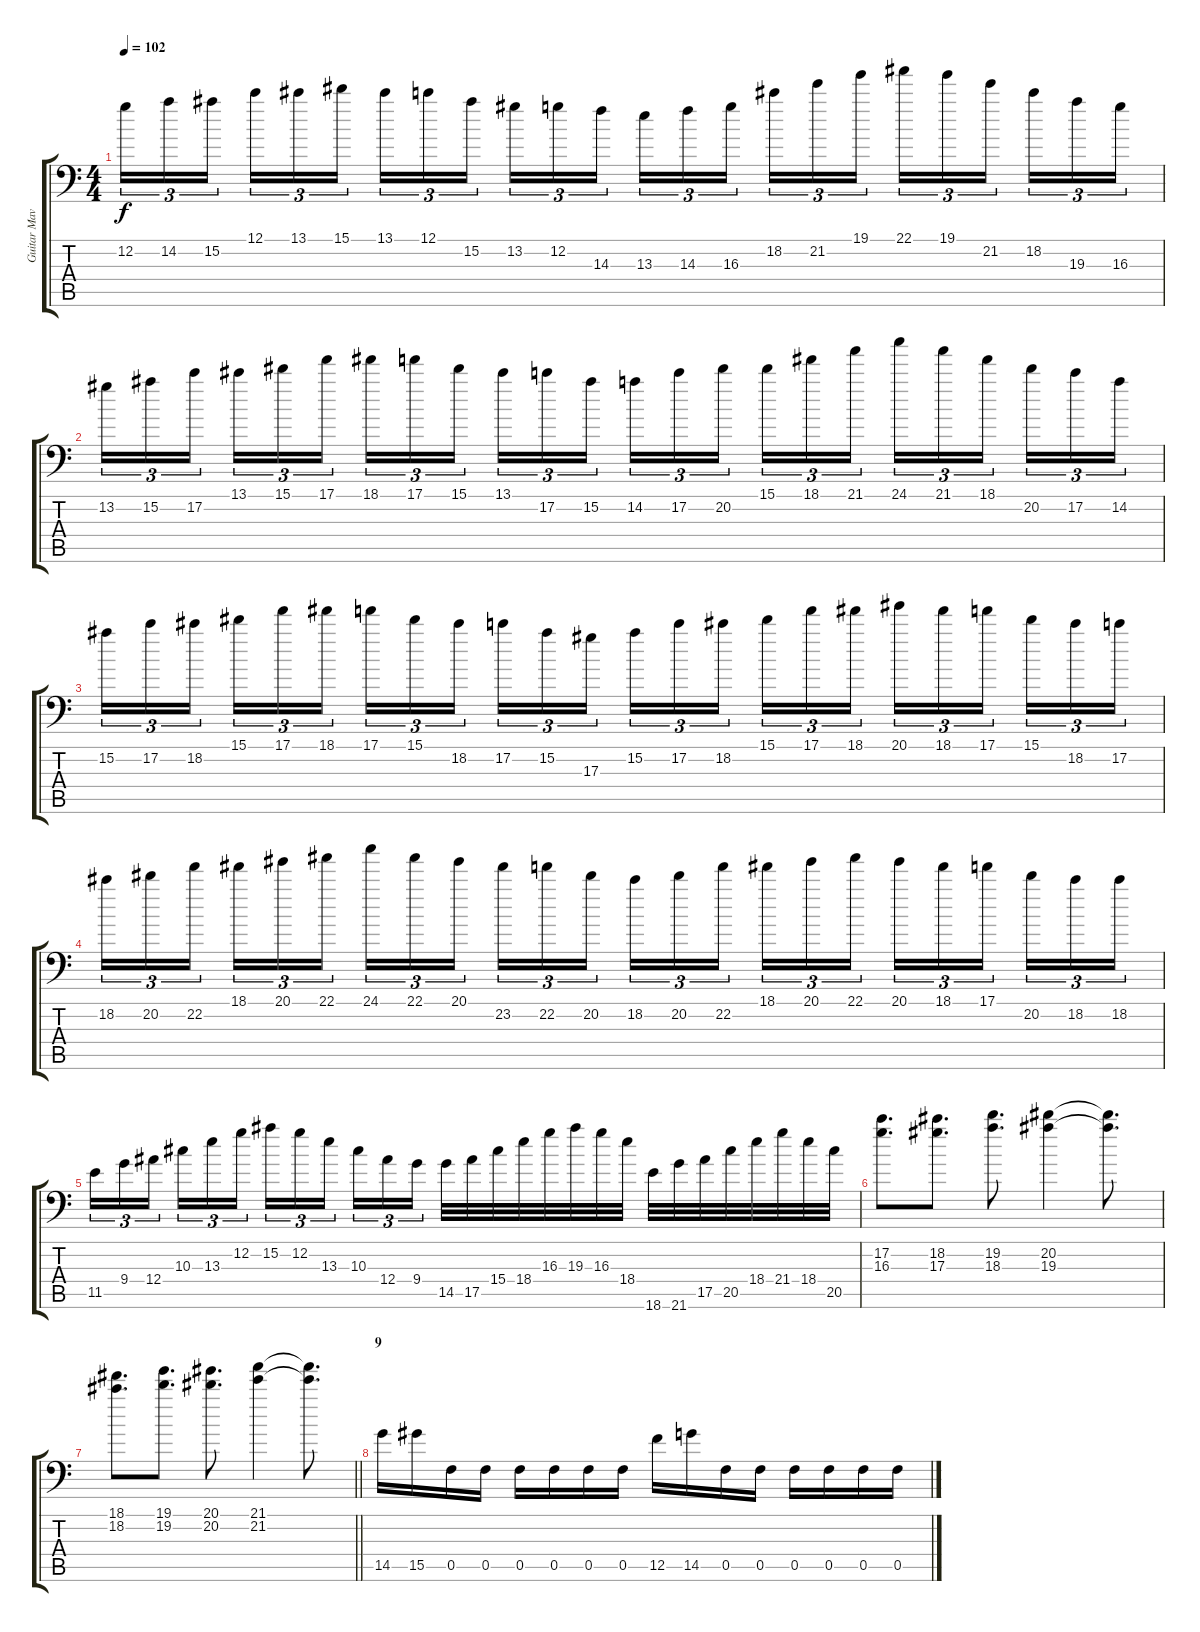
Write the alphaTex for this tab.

\track ("Guitar Mavrin" "Guitar Mav") {instrument distortionguitar}
\staff {score tabs}
\tuning (C4 G3 Eb3 Bb2 F2 Bb1) {hide}
\ts (4 4)
\tempo 102
\clef f4
\ks c
12.2.16{tu (3 2) dy f} 14.2.16{tu (3 2)} 15.2.16{tu (3 2) beam splitsecondary} 12.1.16{tu (3 2)} 13.1.16{tu (3 2)} 15.1.16{tu (3 2)} 13.1.16{tu (3 2)} 12.1.16{tu (3 2)} 15.2.16{tu (3 2) beam splitsecondary} 13.2.16{tu (3 2)} 12.2.16{tu (3 2)} 14.3.16{tu (3 2)} 13.3.16{tu (3 2)} 14.3.16{tu (3 2)} 16.3.16{tu (3 2) beam splitsecondary} 18.2.16{tu (3 2)} 21.2.16{tu (3 2)} 19.1.16{tu (3 2)} 22.1.16{tu (3 2)} 19.1.16{tu (3 2)} 21.2.16{tu (3 2) beam splitsecondary} 18.2.16{tu (3 2)} 19.3.16{tu (3 2)} 16.3.16{tu (3 2)} |
13.2.16{tu (3 2)} 15.2.16{tu (3 2)} 17.2.16{tu (3 2) beam splitsecondary} 13.1.16{tu (3 2)} 15.1.16{tu (3 2)} 17.1.16{tu (3 2)} 18.1.16{tu (3 2)} 17.1.16{tu (3 2)} 15.1.16{tu (3 2) beam splitsecondary} 13.1.16{tu (3 2)} 17.2.16{tu (3 2)} 15.2.16{tu (3 2)} 14.2.16{tu (3 2)} 17.2.16{tu (3 2)} 20.2.16{tu (3 2) beam splitsecondary} 15.1.16{tu (3 2)} 18.1.16{tu (3 2)} 21.1.16{tu (3 2)} 24.1.16{tu (3 2)} 21.1.16{tu (3 2)} 18.1.16{tu (3 2) beam splitsecondary} 20.2.16{tu (3 2)} 17.2.16{tu (3 2)} 14.2.16{tu (3 2)} |
15.2.16{tu (3 2)} 17.2.16{tu (3 2)} 18.2.16{tu (3 2) beam splitsecondary} 15.1.16{tu (3 2)} 17.1.16{tu (3 2)} 18.1.16{tu (3 2)} 17.1.16{tu (3 2)} 15.1.16{tu (3 2)} 18.2.16{tu (3 2) beam splitsecondary} 17.2.16{tu (3 2)} 15.2.16{tu (3 2)} 17.3.16{tu (3 2)} 15.2.16{tu (3 2)} 17.2.16{tu (3 2)} 18.2.16{tu (3 2) beam splitsecondary} 15.1.16{tu (3 2)} 17.1.16{tu (3 2)} 18.1.16{tu (3 2)} 20.1.16{tu (3 2)} 18.1.16{tu (3 2)} 17.1.16{tu (3 2) beam splitsecondary} 15.1.16{tu (3 2)} 18.2.16{tu (3 2)} 17.2.16{tu (3 2)} |
18.2.16{tu (3 2)} 20.2.16{tu (3 2)} 22.2.16{tu (3 2) beam splitsecondary} 18.1.16{tu (3 2)} 20.1.16{tu (3 2)} 22.1.16{tu (3 2)} 24.1.16{tu (3 2)} 22.1.16{tu (3 2)} 20.1.16{tu (3 2) beam splitsecondary} 23.2.16{tu (3 2)} 22.2.16{tu (3 2)} 20.2.16{tu (3 2)} 18.2.16{tu (3 2)} 20.2.16{tu (3 2)} 22.2.16{tu (3 2) beam splitsecondary} 18.1.16{tu (3 2)} 20.1.16{tu (3 2)} 22.1.16{tu (3 2)} 20.1.16{tu (3 2)} 18.1.16{tu (3 2)} 17.1.16{tu (3 2) beam splitsecondary} 20.2.16{tu (3 2)} 18.2.16{tu (3 2)} 18.2.16{tu (3 2)} |
11.5.16{tu (3 2)} 9.4.16{tu (3 2)} 12.4.16{tu (3 2) beam splitsecondary} 10.3.16{tu (3 2)} 13.3.16{tu (3 2)} 12.2.16{tu (3 2)} 15.2.16{tu (3 2)} 12.2.16{tu (3 2)} 13.3.16{tu (3 2) beam splitsecondary} 10.3.16{tu (3 2)} 12.4.16{tu (3 2)} 9.4.16{tu (3 2)} 14.5.32 17.5.32 15.4.32 18.4.32 16.3.32 19.3.32 16.3.32 18.4.32 18.6.32 21.6.32 17.5.32 20.5.32 18.4.32 21.4.32 18.4.32 20.5.32 |
(17.2 16.3).8{d} (18.2 17.3).8{d} (19.2 18.3).8{d} (20.2 19.3).4 (20.2{t} 19.3{t}).8{d} |
\barLineRight lightlight
(18.1 18.2).8{d} (19.1 19.2).8{d} (20.1 20.2).8{d} (21.1 21.2).4 (21.1{t} 21.2{t}).8{d} |
\section ("" "9")
14.5.16 15.5.16 0.5.16 0.5.16 0.5.16 0.5.16 0.5.16 0.5.16 12.5.16 14.5.16 0.5.16 0.5.16 0.5.16 0.5.16 0.5.16 0.5.16
